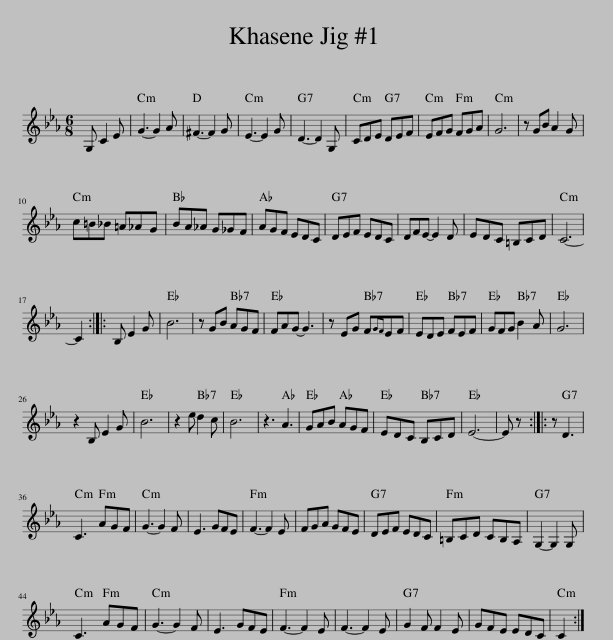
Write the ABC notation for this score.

X:1
L:1/8
M:6/8
I:linebreak $
K:Cmin
V:1 treble
V:1
 G, C2 E | G3- G2 A | ^F3- F2 G | E3- E2 G | D3- D2 G, | %5
 CDE DEF | EFG FGA | G6 | z GB A2 G |$ c=B_B =A_AG | %10
 BA_A G_GF | AGF EDC | DEF EDC | DFE- E2 D | EDC =B,CD | %15
 C6- |$ C2 :: B, E2 G | B6 | z GB AGF | %20
 FAG- G3 | z EG F{GF}EF | EDE FEF | GFG B2 A | G6 |$ %25
 z2 B, E2 G | B6 | z2 e d2 c | B6 | z3 A3 | %30
 GAB AGF | EDC B,CD | E6- | E z :: z D3 |$ %35
 C3 AGF | G3- G2 F | E3 GFE | F3- F2 E | FGA GFE | %40
 DEF EDC | =B,CD CB,A, | G,2- G,2 G, |$ C3 AGF | G3- G2 F | %45
 E3 GFE | F3- F2 E | F3- F2 E | G2 F F2 E | GFE EDC | %50
 C2 :| %51
